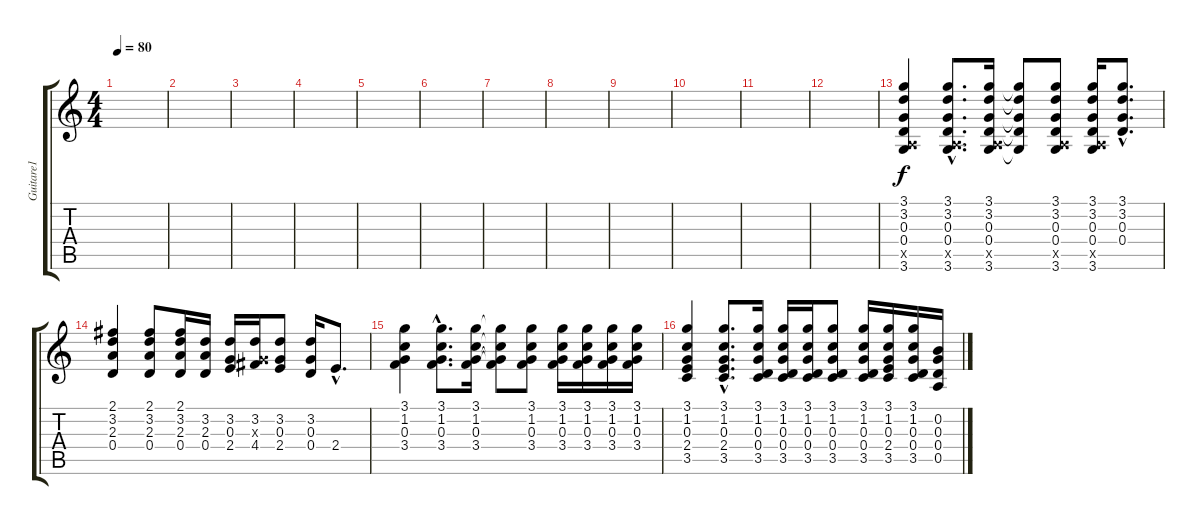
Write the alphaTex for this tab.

\track ("Guitare1" "Guitare1") {instrument acousticguitarsteel}
\staff {score tabs}
\tuning (E4 B3 G3 D3 A2 E2) {hide}
\ts (4 4)
\tempo 80
\clef g2
\ks c
|
|
|
|
|
|
|
|
|
|
|
|
(3.1 3.2 0.3 0.4 0.5{x} 3.6).4 (3.1{hac} 3.2{hac} 0.3{hac} 0.4{hac} 0.5{hac x} 3.6{hac}).8{d} (3.1 3.2 0.3 0.4 0.5{x} 3.6).16 (3.1{t} 3.2{t} 0.3{t} 0.4{t} 3.6{t}).8 (3.1 3.2 0.3 0.4 0.5{x} 3.6).8 (3.1 3.2 0.3 0.4 0.5{x} 3.6).16 (3.1{hac} 3.2{hac} 0.3{hac} 0.4{hac}).8{d} |
(2.1 3.2 2.3 0.4).4 (2.1 3.2 2.3 0.4).8 (2.1 3.2 2.3 0.4).16 (3.2 2.3 0.4).16 (3.2 0.3 2.4).16 (3.2 0.3{x} 4.4).16 (3.2 0.3 2.4).8 (3.2 0.3 0.4).16 2.4{hac}.8{d} |
(3.1 1.2 0.3 3.4).4 (3.1{hac} 1.2{hac} 0.3{hac} 3.4{hac}).8{d} (3.1 1.2 0.3 3.4).16 (3.1{t} 1.2{t} 0.3{t} 3.4{t}).8 (3.1 1.2 0.3 3.4).8 (3.1 1.2 0.3 3.4).16 (3.1 1.2 0.3 3.4).16 (3.1 1.2 0.3 3.4).16 (3.1 1.2 0.3 3.4).16 |
(3.1 1.2 0.3 2.4 3.5).4 (3.1{hac} 1.2{hac} 0.3{hac} 2.4{hac} 3.5{hac}).8{d} (3.1 1.2 0.3 0.4 3.5).16 (3.1 1.2 0.3 0.4 3.5).16 (3.1 1.2 0.3 0.4 3.5).16 (3.1 1.2 0.3 0.4 3.5).8 (3.1 1.2 0.3 0.4 3.5).16 (3.1 1.2 0.3 2.4 3.5).16 (3.1 1.2 0.3 0.4 3.5).16 (0.2 0.3 0.4 0.5).16
